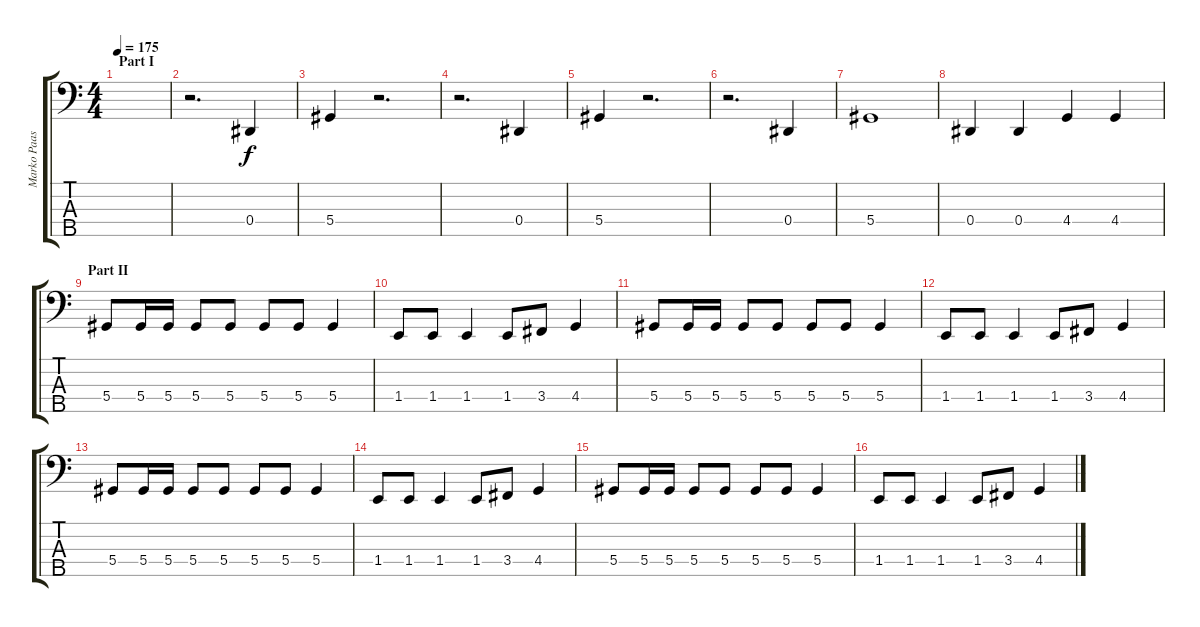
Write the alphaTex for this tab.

\track ("Marko Paasikoski - Bass" "Marko Paas") {instrument electricbassfinger}
\staff {score tabs}
\tuning (Gb2 Db2 Ab1 Eb1 Bb0) {hide}
\ts (4 4)
\section ("" "Part I")
\tempo 175
\clef f4
\ks c
|
r.2{d} 0.4.4 |
5.4.4 r.2{d} |
r.2{d} 0.4.4 |
5.4.4 r.2{d} |
r.2{d} 0.4.4 |
5.4.1 |
0.4.4 0.4.4 4.4.4 4.4.4 |
\section ("" "Part II")
5.4.8 5.4.16 5.4.16 5.4.8 5.4.8 5.4.8 5.4.8 5.4.4 |
1.4.8 1.4.8 1.4.4 1.4.8 3.4.8 4.4.4 |
5.4.8 5.4.16 5.4.16 5.4.8 5.4.8 5.4.8 5.4.8 5.4.4 |
1.4.8 1.4.8 1.4.4 1.4.8 3.4.8 4.4.4 |
5.4.8 5.4.16 5.4.16 5.4.8 5.4.8 5.4.8 5.4.8 5.4.4 |
1.4.8 1.4.8 1.4.4 1.4.8 3.4.8 4.4.4 |
5.4.8 5.4.16 5.4.16 5.4.8 5.4.8 5.4.8 5.4.8 5.4.4 |
1.4.8 1.4.8 1.4.4 1.4.8 3.4.8 4.4.4
